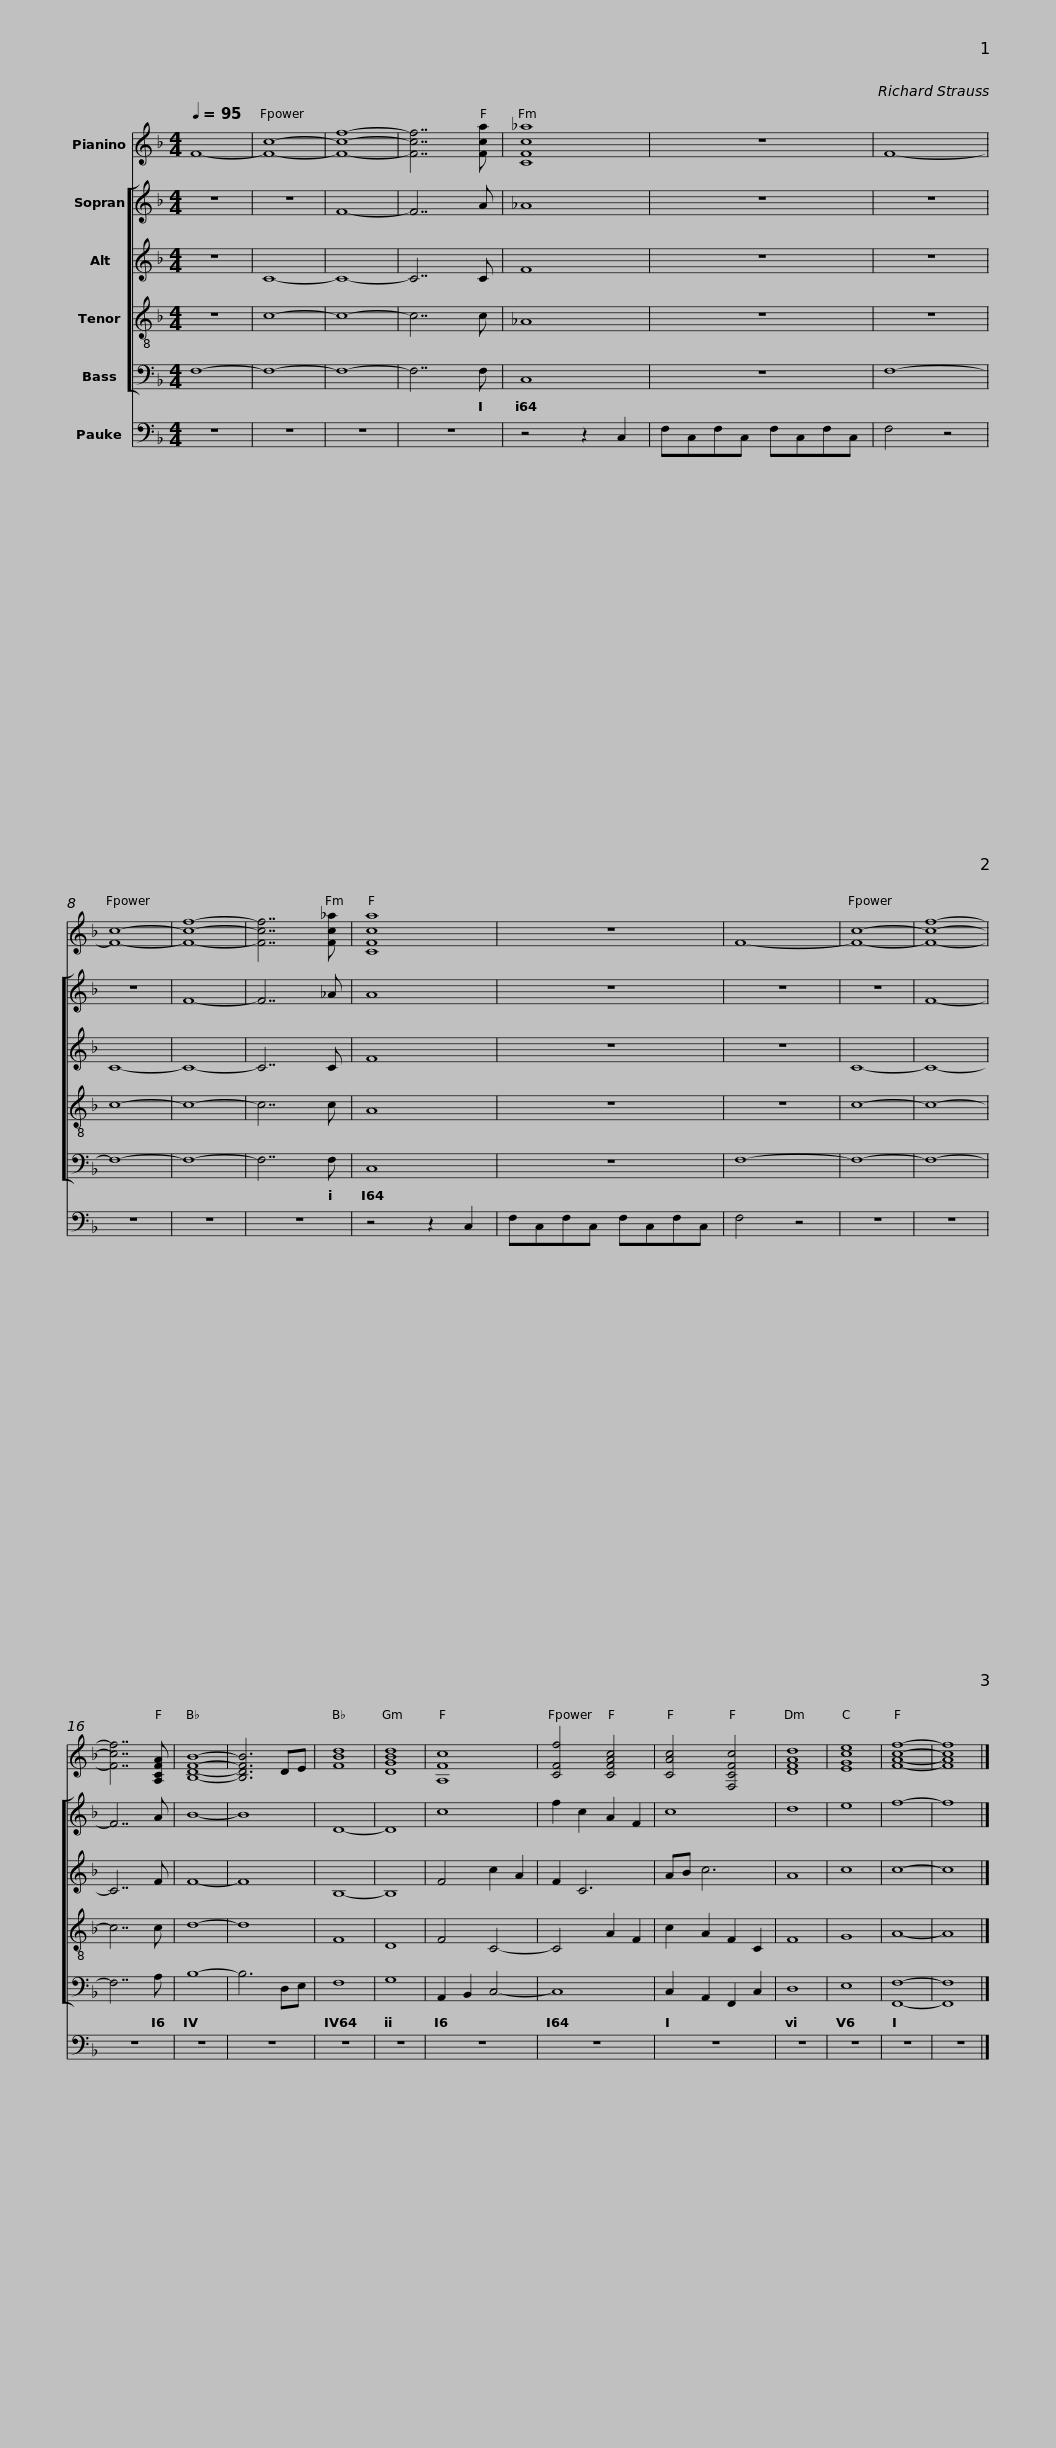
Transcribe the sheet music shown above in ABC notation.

X:1
%%score 1 [ 2 3 4 5 ] 6
L:1/8
Q:1/4=95
M:4/4
I:linebreak $
K:F
V:1 treble
V:2 treble
V:3 treble
V:4 treble-8
V:5 bass
V:6 bass
V:1
 F8- | [Fc]8- | [Fcf]8- | [Fcf]7 [Fca] | [CFc_a]8 | %5
 z8 |$ F8- | [Fc]8- | [Fcf]8- | [Fcf]7 [Fc_a] | %10
 [CFca]8 | z8 |$ F8- | [Fc]8- | [Fcf]8- | %15
 [Fcf]7 [A,CFA] | [B,DFB]8- | [B,DFB]6 DE |$ [FBd]8 | [DGBd]8 | %20
 [A,Fc]8 | [CFf]4 [CFAc]4 | [CAc]4 [F,CFc]4 | [DFAd]8 | [EGce]8 | %25
 [FAcf]8- | [FAcf]8 |] %27
V:2
 z8 | z8 | F8- | F7 A | _A8 | %5
 z8 |$ z8 | z8 | F8- | F7 _A | %10
 A8 | z8 |$ z8 | z8 | F8- | %15
 F7 A | B8- | B8 |$ D8- | D8 | %20
 c8 | f2 c2 A2 F2 | c8 | d8 | e8 | %25
 f8- | f8 |] %27
V:3
 z8 | C8- | C8- | C7 C | F8 | %5
 z8 |$ z8 | C8- | C8- | C7 C | %10
 F8 | z8 |$ z8 | C8- | C8- | %15
 C7 F | F8- | F8 |$ B,8- | B,8 | %20
 F4 c2 A2 | F2 C6 | AB c6 | A8 | c8 | %25
 c8- | c8 |] %27
V:4
 z8 | c8- | c8- | c7 c | _A8 | %5
 z8 |$ z8 | c8- | c8- | c7 c | %10
 A8 | z8 |$ z8 | c8- | c8- | %15
 c7 c | d8- | d8 |$ F8 | D8 | %20
 F4 C4- | C4 A2 F2 | c2 A2 F2 C2 | F8 | G8 | %25
 A8- | A8 |] %27
V:5
 F,8- | F,8- | F,8- | F,7 F, | C,8 | %5
 z8 |$ F,8- | F,8- | F,8- | F,7 F, | %10
 C,8 | z8 |$ F,8- | F,8- | F,8- | %15
 F,7 A, | B,8- | B,6 D,E, |$ F,8 | G,8 | %20
 A,,2 B,,2 C,4- | C,8 | C,2 A,,2 F,,2 C,2 | D,8 | E,8 | %25
 [F,,F,]8- | [F,,F,]8 |] %27
V:6
 z8 | z8 | z8 | z8 | z4 z2 C,2 | %5
 F,C,F,C, F,C,F,C, |$ F,4 z4 | z8 | z8 | z8 | %10
 z4 z2 C,2 | F,C,F,C, F,C,F,C, |$ F,4 z4 | z8 | z8 | %15
 z8 | z8 | z8 |$ z8 | z8 | %20
 z8 | z8 | z8 | z8 | z8 | %25
 z8 | z8 |] %27
